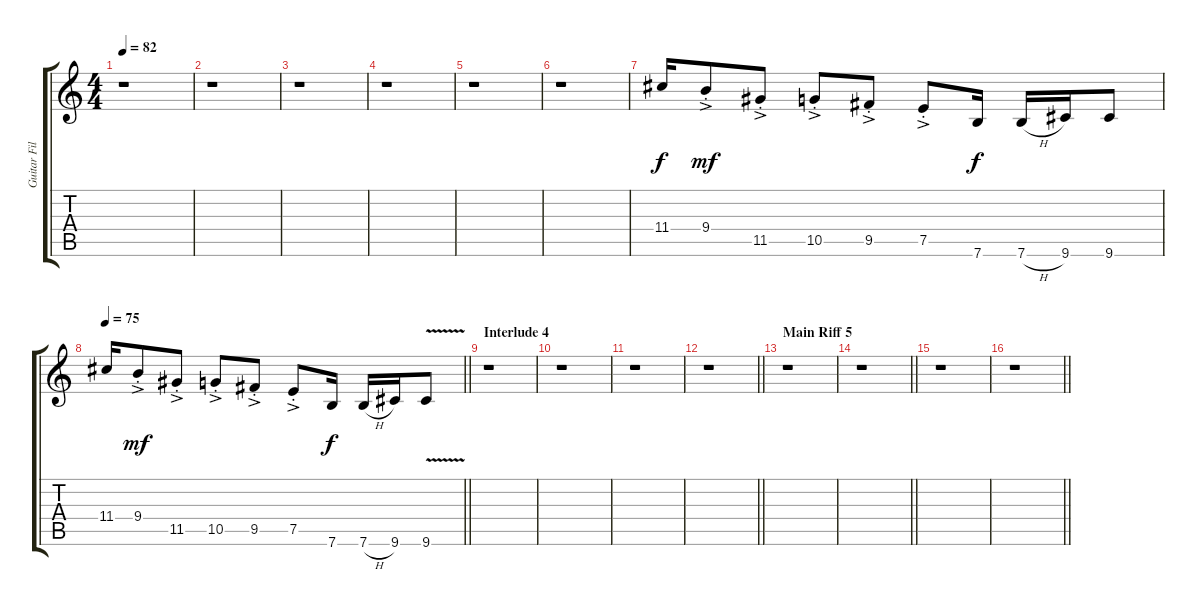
\track ("Guitar Fills" "Guitar Fil") {instrument distortionguitar}
\staff {score tabs}
\tuning (E4 B3 G3 D3 A2 E2) {hide}
\ts (4 4)
\tempo 82
\clef g2
\ks c
r.1{dy f} |
r.1 |
r.1 |
r.1 |
r.1 |
r.1 |
11.4.16 9.4{ac st}.8{dy mf} 11.5{ac st}.8 10.5{ac st}.8 9.5{ac st}.8 7.5{ac st}.8 7.6.16{dy f} 7.6{h}.16 9.6.16 9.6.8 |
\tempo 75
\barLineRight lightlight
11.4.16 9.4{ac st}.8{dy mf} 11.5{ac st}.8 10.5{ac st}.8 9.5{ac st}.8 7.5{ac st}.8 7.6.16{dy f} 7.6{h}.16 9.6.16 9.6{v}.8 |
\section ("" "Interlude 4")
r.1 |
r.1 |
r.1 |
\barLineRight lightlight
r.1 |
\section ("" "Main Riff 5")
r.1 |
\barLineRight lightlight
r.1 |
r.1 |
\barLineRight lightlight
r.1
